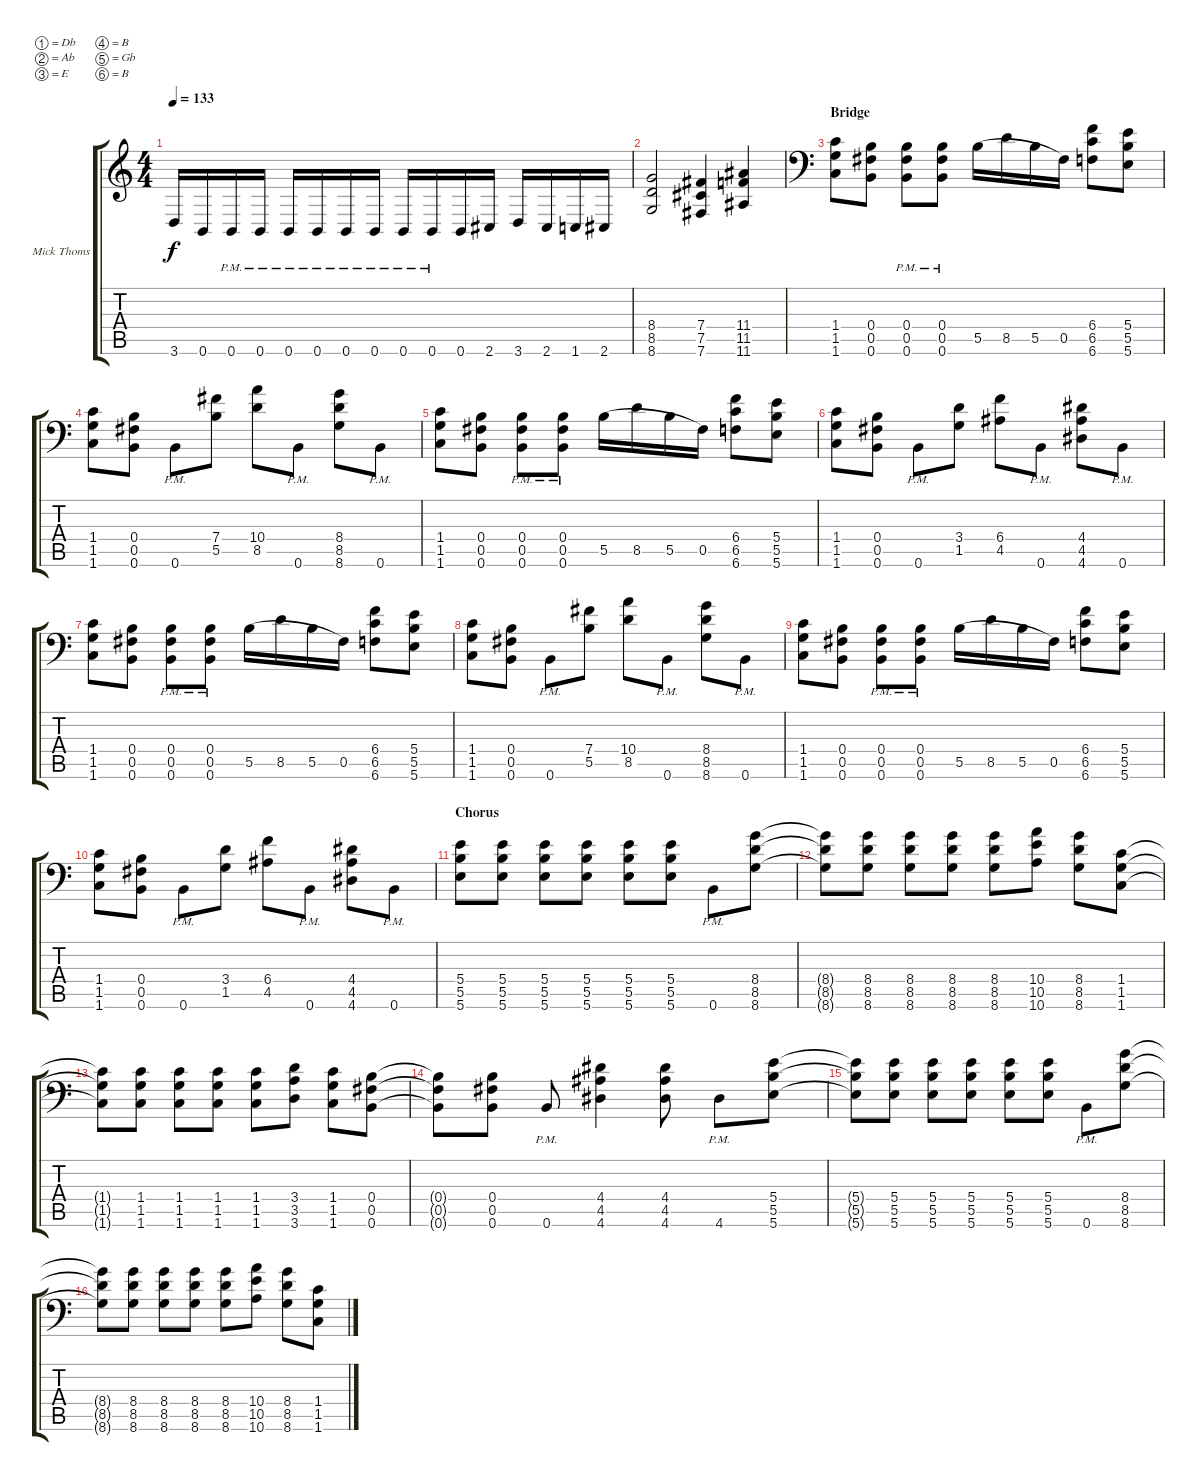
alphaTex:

\bracketExtendMode groupsimilarinstruments
\firstSystemTrackNameOrientation horizontal
\otherSystemsTrackNameOrientation horizontal
\track ("Mick Thomson" "Mick Thoms") {instrument overdrivenguitar}
\staff {score tabs}
\tuning (Db4 Ab3 E3 B2 Gb2 B1)
\ts (4 4)
\tempo 133
\clef g2
\ks c
3.6.16{dy f} 0.6.16 0.6{pm}.16 0.6{pm}.16 0.6{pm}.16 0.6{pm}.16 0.6{pm}.16 0.6{pm}.16 0.6{pm}.16 0.6{pm}.16 0.6.16 2.6.16 3.6.16 2.6.16 1.6.16 2.6.16 |
(8.4 8.5 8.6).2 (7.4 7.5 7.6).4 (11.4 11.5 11.6).4 |
\section ("" "Bridge")
\clef f4
(1.5 1.6 1.4).8 (0.5 0.6 0.4).8 (0.6{pm} 0.5{pm} 0.4{pm}).8 (0.6{pm} 0.5{pm} 0.4{pm}).8 5.5.16{legatoorigin} 8.5.16{legatoorigin} 5.5.16{legatoorigin} 0.5.16 (6.6 6.5 6.4).8 (5.6 5.5 5.4).8 |
(1.5 1.6 1.4).8 (0.5 0.6 0.4).8 0.6{pm}.8 (7.4 5.5).8 (10.4 8.5).8 0.6{pm}.8 (8.4 8.5 8.6).8 0.6{pm}.8 |
(1.5 1.6 1.4).8 (0.5 0.6 0.4).8 (0.6{pm} 0.5{pm} 0.4{pm}).8 (0.6{pm} 0.5{pm} 0.4{pm}).8 5.5.16{legatoorigin} 8.5.16{legatoorigin} 5.5.16{legatoorigin} 0.5.16 (6.6 6.5 6.4).8 (5.6 5.5 5.4).8 |
(1.5 1.6 1.4).8 (0.5 0.6 0.4).8 0.6{pm}.8 (3.4 1.5).8 (6.4 4.5).8 0.6{pm}.8 (4.4 4.5 4.6).8 0.6{pm}.8 |
(1.5 1.6 1.4).8 (0.5 0.6 0.4).8 (0.6{pm} 0.5{pm} 0.4{pm}).8 (0.6{pm} 0.5{pm} 0.4{pm}).8 5.5.16{legatoorigin} 8.5.16{legatoorigin} 5.5.16{legatoorigin} 0.5.16 (6.6 6.5 6.4).8 (5.6 5.5 5.4).8 |
(1.5 1.6 1.4).8 (0.5 0.6 0.4).8 0.6{pm}.8 (7.4 5.5).8 (10.4 8.5).8 0.6{pm}.8 (8.4 8.5 8.6).8 0.6{pm}.8 |
(1.5 1.6 1.4).8 (0.5 0.6 0.4).8 (0.6{pm} 0.5{pm} 0.4{pm}).8 (0.6{pm} 0.5{pm} 0.4{pm}).8 5.5.16{legatoorigin} 8.5.16{legatoorigin} 5.5.16{legatoorigin} 0.5.16 (6.6 6.5 6.4).8 (5.6 5.5 5.4).8 |
(1.5 1.6 1.4).8 (0.5 0.6 0.4).8 0.6{pm}.8 (3.4 1.5).8 (6.4 4.5).8 0.6{pm}.8 (4.4 4.5 4.6).8 0.6{pm}.8 |
\section ("" "Chorus")
(5.4 5.5 5.6).8 (5.4 5.5 5.6).8 (5.4 5.5 5.6).8 (5.4 5.5 5.6).8 (5.4 5.5 5.6).8 (5.4 5.5 5.6).8 0.6{pm}.8 (8.4 8.5 8.6).8 |
(8.4{t} 8.6{t} 8.5{t}).8 (8.4 8.5 8.6).8 (8.4 8.5 8.6).8 (8.4 8.5 8.6).8 (8.4 8.5 8.6).8 (10.4 10.5 10.6).8 (8.4 8.5 8.6).8 (1.4 1.5 1.6).8 |
(1.4{t} 1.5{t} 1.6{t}).8 (1.4 1.5 1.6).8 (1.4 1.5 1.6).8 (1.4 1.5 1.6).8 (1.4 1.5 1.6).8 (3.4 3.5 3.6).8 (1.4 1.5 1.6).8 (0.4 0.5 0.6).8 |
(0.4{t} 0.5{t} 0.6{t}).8 (0.4 0.5 0.6).8 0.6{pm}.8 (4.4 4.5 4.6).4 (4.4 4.5 4.6).8 4.6{pm}.8 (5.4 5.5 5.6).8 |
(5.4{t} 5.5{t} 5.6{t}).8 (5.4 5.5 5.6).8 (5.4 5.5 5.6).8 (5.4 5.5 5.6).8 (5.4 5.5 5.6).8 (5.4 5.5 5.6).8 0.6{pm}.8 (8.4 8.5 8.6).8 |
(8.4{t} 8.5{t} 8.6{t}).8 (8.4 8.5 8.6).8 (8.4 8.5 8.6).8 (8.4 8.5 8.6).8 (8.4 8.5 8.6).8 (10.4 10.5 10.6).8 (8.4 8.5 8.6).8 (1.4 1.5 1.6).8
